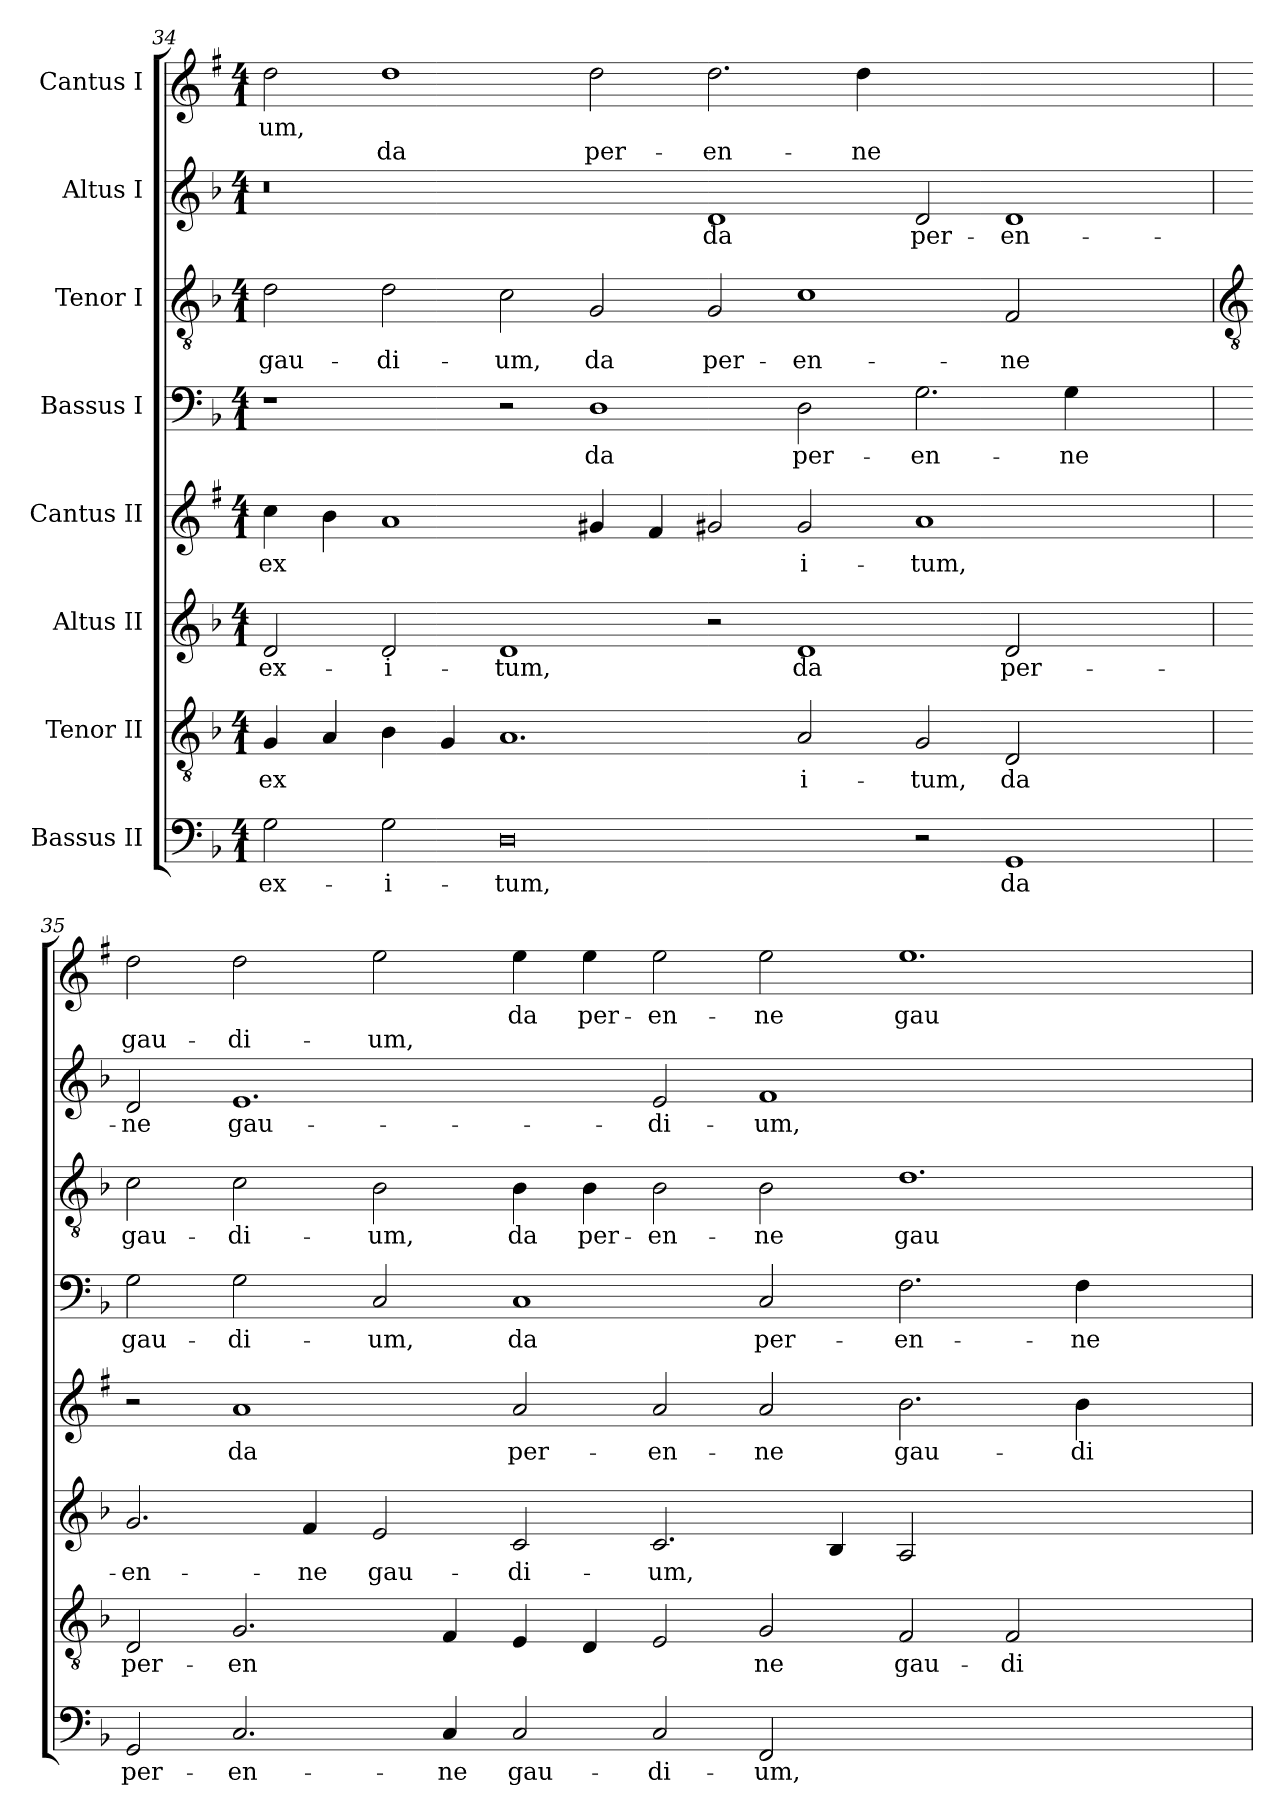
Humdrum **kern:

**kern	**text	**kern	**text	**kern	**text	**kern	**text	**kern	**text	**kern	**text	**kern	**text	**kern	**text	**text
*part8	*part8	*part7	*part7	*part6	*part6	*part5	*part5	*part4	*part4	*part3	*part3	*part2	*part2	*part1	*part1	*part1
*staff8	*staff8	*staff7	*staff7	*staff6	*staff6	*staff5	*staff5	*staff4	*staff4	*staff3	*staff3	*staff2	*staff2	*staff1	*staff1	*staff1
*I"Bassus II	*	*I"Tenor II	*	*I"Altus II	*	*I"Cantus II	*	*I"Bassus I	*	*I"Tenor I	*	*I"Altus I	*	*I"Cantus I	*	*
*clefF4	*	*clefGv2	*	*clefG2	*	*clefG2	*	*clefF4	*	*clefGv2	*	*clefG2	*	*clefG2	*	*
*	*	*	*	*	*	*ITrd1c2	*	*	*	*	*	*	*	*ITrd1c2	*	*
*k[b-]	*	*k[b-]	*	*k[b-]	*	*k[b-]	*	*k[b-]	*	*k[b-]	*	*k[b-]	*	*k[b-]	*	*
*F:	*	*F:	*	*F:	*	*F:	*	*F:	*	*F:	*	*F:	*	*F:	*	*
*M4/1	*	*M4/1	*	*M4/1	*	*M4/1	*	*M4/1	*	*M4/1	*	*M4/1	*	*M4/1	*	*
=34	=34	=34	=34	=34	=34	=34	=34	=34	=34	=34	=34	=34	=34	=34	=34	=34
!	!LO:LY:b	!	!LO:LY:b	!	!LO:LY:b	!	!LO:LY:b	!	!	!	!LO:LY:b	!	!	!	!LO:LY:b	!
2G	ex-	4G	ex	2d	ex-	4b-	ex	1r	.	2d	gau-	0r	.	2cc	-um,	.
.	.	4A	.	.	.	4a	.	.	.	.	.	.	.	.	.	.
!	!LO:LY:b	!	!	!	!LO:LY:b	!	!	!	!	!	!LO:LY:b	!	!	!	!	!LO:LY:b
2G	-i-	4B-	.	2d	-i-	1g	.	.	.	2d	-di-	.	.	1cc	.	da
.	.	4G	.	.	.	.	.	.	.	.	.	.	.	.	.	.
!	!LO:LY:b	!	!	!	!LO:LY:b	!	!	!	!	!	!LO:LY:b	!	!	!	!	!
0D	-tum,	1.A	.	1d	-tum,	.	.	2r	.	2c	-um,	.	.	.	.	.
!	!	!	!	!	!	!	!	!	!LO:LY:b	!	!LO:LY:b	!	!	!	!	!LO:LY:b
.	.	.	.	.	.	4f#X	.	1D	da	2G	da	.	.	2cc	.	per-
.	.	.	.	.	.	4e	.	.	.	.	.	.	.	.	.	.
!	!	!	!	!	!	!	!	!	!	!	!LO:LY:b	!	!LO:LY:b	!	!	!LO:LY:b
.	.	.	.	2r	.	2f#X	.	.	.	2G	per-	1d	da	2.cc	.	-en-
!	!	!	!LO:LY:b	!	!LO:LY:b	!	!LO:LY:b	!	!LO:LY:b	!	!LO:LY:b	!	!	!	!	!
.	.	2A	i-	1d	da	2f#	i-	2D	per-	1c	-en-	.	.	.	.	.
!	!	!	!	!	!	!	!	!	!	!	!	!	!	!	!	!LO:LY:b
.	.	.	.	.	.	.	.	.	.	.	.	.	.	4cc	.	-ne
!	!	!	!LO:LY:b	!	!	!	!LO:LY:b	!	!LO:LY:b	!	!	!	!LO:LY:b	!	!	!
2r	.	2G	-tum,	.	.	1g	-tum,	2.G	-en-	.	.	2d	per-	1.ryy	.	.
!	!LO:LY:b	!	!LO:LY:b	!	!LO:LY:b	!	!	!	!	!	!LO:LY:b	!	!LO:LY:b	!	!	!
1GG	da	2D	da	2d	per-	.	.	.	.	2F	-ne	1d	-en-	.	.	.
!	!	!	!	!	!	!	!	!	!LO:LY:b	!	!	!	!	!	!	!
.	.	.	.	.	.	.	.	4G	-ne	.	.	.	.	.	.	.
.	.	2ryy	.	2ryy	.	2ryy	.	2ryy	.	2ryy	.	.	.	.	.	.
!!LO:LB:g=z
=35	=35	=35	=35	=35	=35	=35	=35	=35	=35	=35	=35	=35	=35	=35	=35	=35
*	*	*	*	*	*	*	*	*	*	*clefGv2	*	*	*	*	*	*
!	!LO:LY:b	!	!LO:LY:b	!	!LO:LY:b	!	!	!	!LO:LY:b	!	!LO:LY:b	!	!LO:LY:b	!	!	!LO:LY:b
2GG	per-	2D	per-	2.g	-en-	2r	.	2G	gau-	2c	gau-	2d	-ne	2cc	.	gau-
!	!LO:LY:b	!	!LO:LY:b	!	!	!	!LO:LY:b	!	!LO:LY:b	!	!LO:LY:b	!	!LO:LY:b	!	!	!LO:LY:b
2.C	-en-	2.G	-en	.	.	1g	da	2G	-di-	2c	-di-	1.e	gau-	2cc	.	-di-
!	!	!	!	!	!LO:LY:b	!	!	!	!	!	!	!	!	!	!	!
.	.	.	.	4f	-ne	.	.	.	.	.	.	.	.	.	.	.
!	!	!	!	!	!LO:LY:b	!	!	!	!LO:LY:b	!	!LO:LY:b	!	!	!	!	!LO:LY:b
.	.	.	.	2e	gau-	.	.	2C	-um,	2B-	-um,	.	.	2dd	.	-um,
!	!LO:LY:b	!	!	!	!	!	!	!	!	!	!	!	!	!	!	!
4C	-ne	4F	.	.	.	.	.	.	.	.	.	.	.	.	.	.
!	!LO:LY:b	!	!	!	!LO:LY:b	!	!LO:LY:b	!	!LO:LY:b	!	!LO:LY:b	!	!	!	!LO:LY:b	!
2C	gau-	4E	.	2c	-di-	2g	per-	1C	da	4B-	da	.	.	4dd	da	.
!	!	!	!	!	!	!	!	!	!	!	!LO:LY:b	!	!	!	!LO:LY:b	!
.	.	4D	.	.	.	.	.	.	.	4B-	per-	.	.	4dd	per-	.
!	!LO:LY:b	!	!	!	!LO:LY:b	!	!LO:LY:b	!	!	!	!LO:LY:b	!	!LO:LY:b	!	!LO:LY:b	!
2C	-di-	2E	.	2.c	-um,	2g	-en-	.	.	2B-	-en-	2e	-di-	2dd	-en-	.
!	!LO:LY:b	!	!LO:LY:b	!	!	!	!LO:LY:b	!	!LO:LY:b	!	!LO:LY:b	!	!LO:LY:b	!	!LO:LY:b	!
2FF	-um,	2G	ne	.	.	2g	-ne	2C	per-	2B-	-ne	1f	-um,	2dd	-ne	.
.	.	.	.	4B-	.	.	.	.	.	.	.	.	.	.	.	.
!	!LO:LY:b	!	!LO:LY:b	!	!	!	!LO:LY:b	!	!LO:LY:b	!	!LO:LY:b	!	!	!	!LO:LY:b	!
[2FFyy	da	2F	gau-	2A	.	2.a	gau-	2.F	-en-	1.d	gau	.	.	1.dd	gau	.
!	!	!	!LO:LY:b	!	!LO:LY:b	!	!	!	!	!	!	!	!	!	!	!
1ryy	.	2F	-di-	[2cyy	da	.	.	.	.	.	.	1ryy	.	.	.	.
!	!	!	!	!	!	!	!LO:LY:b	!	!LO:LY:b	!	!	!	!	!	!	!
.	.	.	.	.	.	4a	-di-	4F	-ne	.	.	.	.	.	.	.
.	.	2ryy	.	2ryy	.	2ryy	.	2ryy	.	.	.	.	.	.	.	.
=	=	=	=	=	=	=	=	=	=	=	=	=	=	=	=	=
*-	*-	*-	*-	*-	*-	*-	*-	*-	*-	*-	*-	*-	*-	*-	*-	*-
